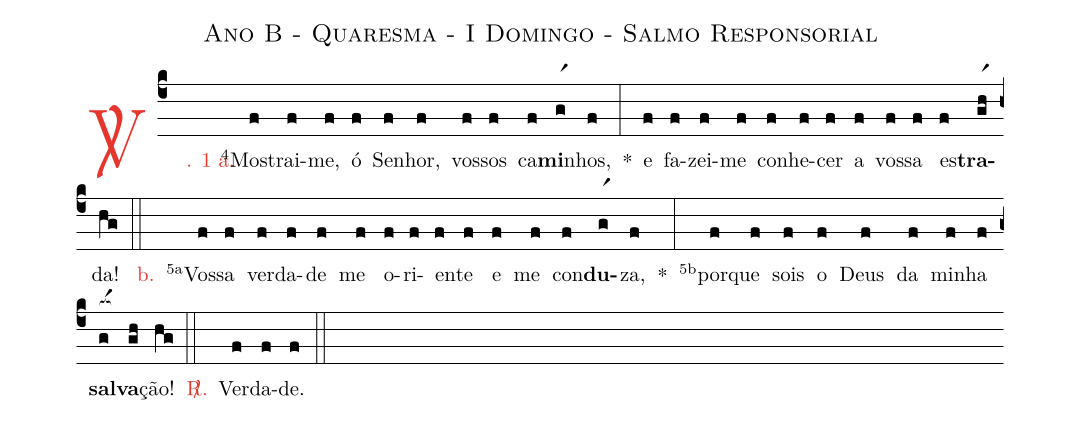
name: Ano B - Quaresma - I Domingo - Salmo Responsorial;
%%
(c4)

<c><sp>V/</sp>. 1 a.</c>() <v>\VSup{4}</v>Mos(f)trai-(f)me,(f) ó(f) Se(f)nhor,(f) vos(f)sos(f) ca(f)<b>mi</b>(gr1)nhos,(f) *(:)
e(f) fa(f)zei-(f)me(f) co(f)nhe(f)cer(f) a(f) vos(f)sa(f) es(f)<b>tra</b>(gr1h)da!(hg)

(::)

<nlba><c>b.</c>() <v>\VSup{5a}</v>Vos</nlba>(f)sa(f) ver(f)da(f)de(f) me(f) o(f)ri(f)en(f)te(f) e(f) me(f) con(f)<b>du</b>(gr1)za,(f) *(:)
<v>\VSup{5b}</v>por(f)que(f) sois(f) o(f) Deus(f) da(f) mi(f)nha(f) <b>sal</b>(g[ocba:1{])<b>va</b>(gh[ocba:0}])ção!(hg)

(::)

<nlba><c><sp>R/</sp>.</c>() Ver</nlba>(f)da(f)de.(f)

(::)
